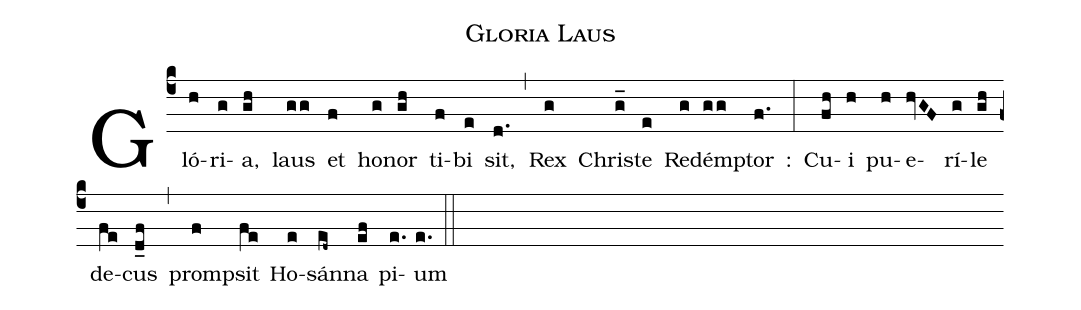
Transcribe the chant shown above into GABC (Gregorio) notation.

name:Gloria Laus;
%%
(c4) Gló(h)ri(g)a,(gh) laus(gg) et(f)
ho(g)nor(gh) ti(f)bi(e) sit,(d.) (,)
Rex(g) Chris(g_)te(e) Re(g)dém(gg)ptor(f.) :(:)
Cu(fh)i(h) pu(h)e(hvGF)rí(g)le(gh) de(fe)cus(d_f) (,)
prom(f)psit(fe) Ho(e)sán(ed~)na(ef) pi(e.)um(e.) (::)
